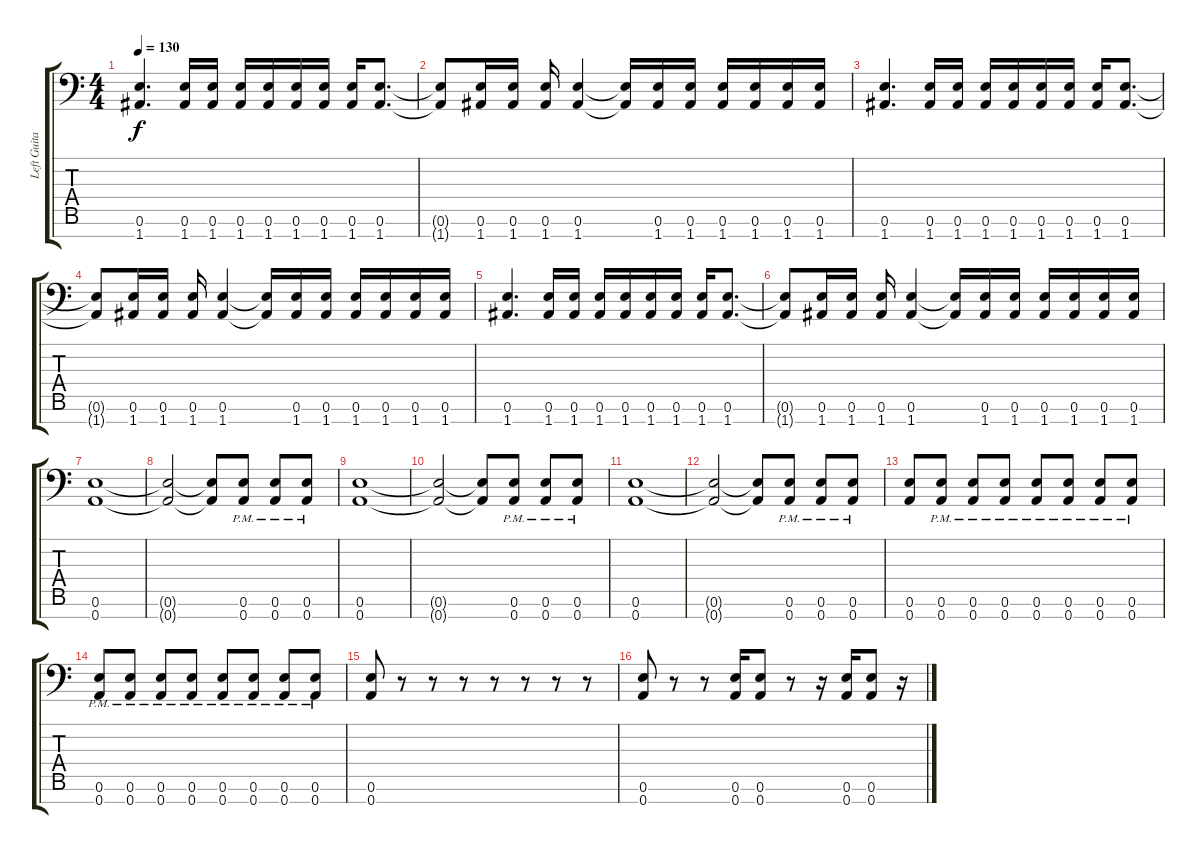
\track ("Left Guitar" "Left Guita") {instrument distortionguitar}
\staff {score tabs}
\tuning (E4 B3 G3 D3 A2 E2 A1) {hide}
\ts (4 4)
\tempo 130
\clef f4
\ks c
(0.6 1.7).4{d dy f} (0.6 1.7).16 (0.6 1.7).16 (0.6 1.7).16 (0.6 1.7).16 (0.6 1.7).16 (0.6 1.7).16 (0.6 1.7).16 (0.6 1.7).8{d} |
(0.6{t} 1.7{t}).8 (0.6 1.7).16 (0.6 1.7).16 (0.6 1.7).16 (0.6 1.7).4 (0.6{t} 1.7{t}).16 (0.6 1.7).16 (0.6 1.7).16 (0.6 1.7).16 (0.6 1.7).16 (0.6 1.7).16 (0.6 1.7).16 |
(0.6 1.7).4{d} (0.6 1.7).16 (0.6 1.7).16 (0.6 1.7).16 (0.6 1.7).16 (0.6 1.7).16 (0.6 1.7).16 (0.6 1.7).16 (0.6 1.7).8{d} |
(0.6{t} 1.7{t}).8 (0.6 1.7).16 (0.6 1.7).16 (0.6 1.7).16 (0.6 1.7).4 (0.6{t} 1.7{t}).16 (0.6 1.7).16 (0.6 1.7).16 (0.6 1.7).16 (0.6 1.7).16 (0.6 1.7).16 (0.6 1.7).16 |
(0.6 1.7).4{d} (0.6 1.7).16 (0.6 1.7).16 (0.6 1.7).16 (0.6 1.7).16 (0.6 1.7).16 (0.6 1.7).16 (0.6 1.7).16 (0.6 1.7).8{d} |
(0.6{t} 1.7{t}).8 (0.6 1.7).16 (0.6 1.7).16 (0.6 1.7).16 (0.6 1.7).4 (0.6{t} 1.7{t}).16 (0.6 1.7).16 (0.6 1.7).16 (0.6 1.7).16 (0.6 1.7).16 (0.6 1.7).16 (0.6 1.7).16 |
(0.6 0.7).1 |
(0.6{t} 0.7{t}).2 (0.6{t} 0.7{t}).8 (0.6{pm} 0.7).8 (0.6{pm} 0.7).8 (0.6{pm} 0.7).8 |
(0.6 0.7).1 |
(0.6{t} 0.7{t}).2 (0.6{t} 0.7{t}).8 (0.6{pm} 0.7).8 (0.6{pm} 0.7).8 (0.6{pm} 0.7).8 |
(0.6 0.7).1 |
(0.6{t} 0.7{t}).2 (0.6{t} 0.7{t}).8 (0.6{pm} 0.7).8 (0.6{pm} 0.7).8 (0.6{pm} 0.7).8 |
(0.6 0.7).8 (0.6{pm} 0.7).8 (0.6{pm} 0.7).8 (0.6{pm} 0.7).8 (0.6{pm} 0.7).8 (0.6{pm} 0.7).8 (0.6{pm} 0.7).8 (0.6{pm} 0.7).8 |
(0.6{pm} 0.7).8 (0.6{pm} 0.7).8 (0.6{pm} 0.7).8 (0.6{pm} 0.7).8 (0.6{pm} 0.7).8 (0.6{pm} 0.7).8 (0.6{pm} 0.7).8 (0.6{pm} 0.7).8 |
(0.6 0.7).8 r.8 r.8 r.8 r.8 r.8 r.8 r.8 |
(0.6 0.7).8 r.8 r.8 (0.6 0.7).16 (0.6 0.7).8 r.8 r.16 (0.6 0.7).16 (0.6 0.7).8 r.16
